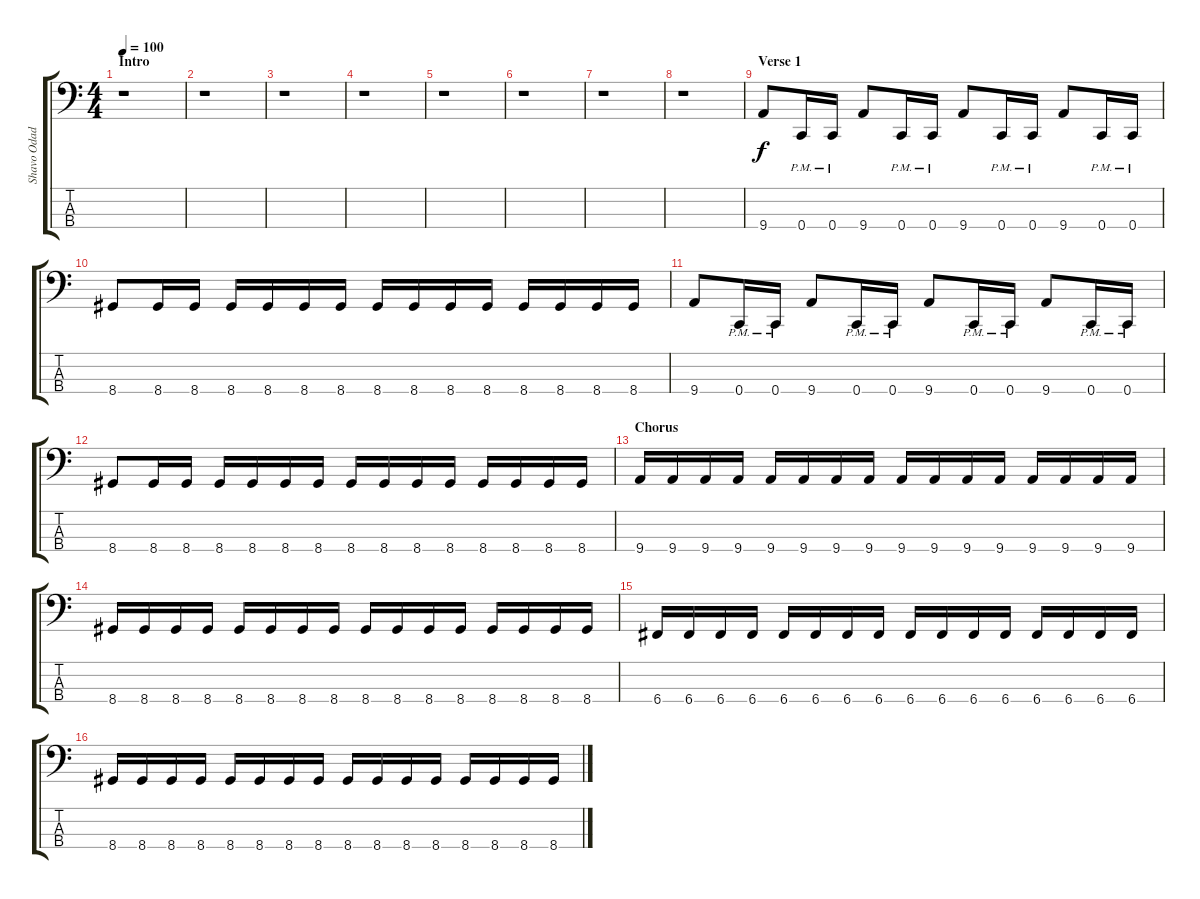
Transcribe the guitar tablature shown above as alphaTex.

\track ("Shavo Odadjian" "Shavo Odad") {instrument slapbass1}
\staff {score tabs}
\tuning (F2 C2 G1 C1) {hide}
\ts (4 4)
\section ("" "Intro")
\tempo 100
\clef f4
\ks c
r.1{dy f instrument slapbass1} |
r.1 |
r.1 |
r.1 |
r.1 |
r.1 |
r.1 |
r.1 |
\section ("" "Verse 1")
9.4.8 0.4{pm}.16 0.4{pm}.16 9.4.8 0.4{pm}.16 0.4{pm}.16 9.4.8 0.4{pm}.16 0.4{pm}.16 9.4.8 0.4{pm}.16 0.4{pm}.16 |
8.4.8 8.4.16 8.4.16 8.4.16 8.4.16 8.4.16 8.4.16 8.4.16 8.4.16 8.4.16 8.4.16 8.4.16 8.4.16 8.4.16 8.4.16 |
9.4.8 0.4{pm}.16 0.4{pm}.16 9.4.8 0.4{pm}.16 0.4{pm}.16 9.4.8 0.4{pm}.16 0.4{pm}.16 9.4.8 0.4{pm}.16 0.4{pm}.16 |
8.4.8 8.4.16 8.4.16 8.4.16 8.4.16 8.4.16 8.4.16 8.4.16 8.4.16 8.4.16 8.4.16 8.4.16 8.4.16 8.4.16 8.4.16 |
\section ("" "Chorus")
9.4.16 9.4.16 9.4.16 9.4.16 9.4.16 9.4.16 9.4.16 9.4.16 9.4.16 9.4.16 9.4.16 9.4.16 9.4.16 9.4.16 9.4.16 9.4.16 |
8.4.16 8.4.16 8.4.16 8.4.16 8.4.16 8.4.16 8.4.16 8.4.16 8.4.16 8.4.16 8.4.16 8.4.16 8.4.16 8.4.16 8.4.16 8.4.16 |
6.4.16 6.4.16 6.4.16 6.4.16 6.4.16 6.4.16 6.4.16 6.4.16 6.4.16 6.4.16 6.4.16 6.4.16 6.4.16 6.4.16 6.4.16 6.4.16 |
8.4.16 8.4.16 8.4.16 8.4.16 8.4.16 8.4.16 8.4.16 8.4.16 8.4.16 8.4.16 8.4.16 8.4.16 8.4.16 8.4.16 8.4.16 8.4.16
